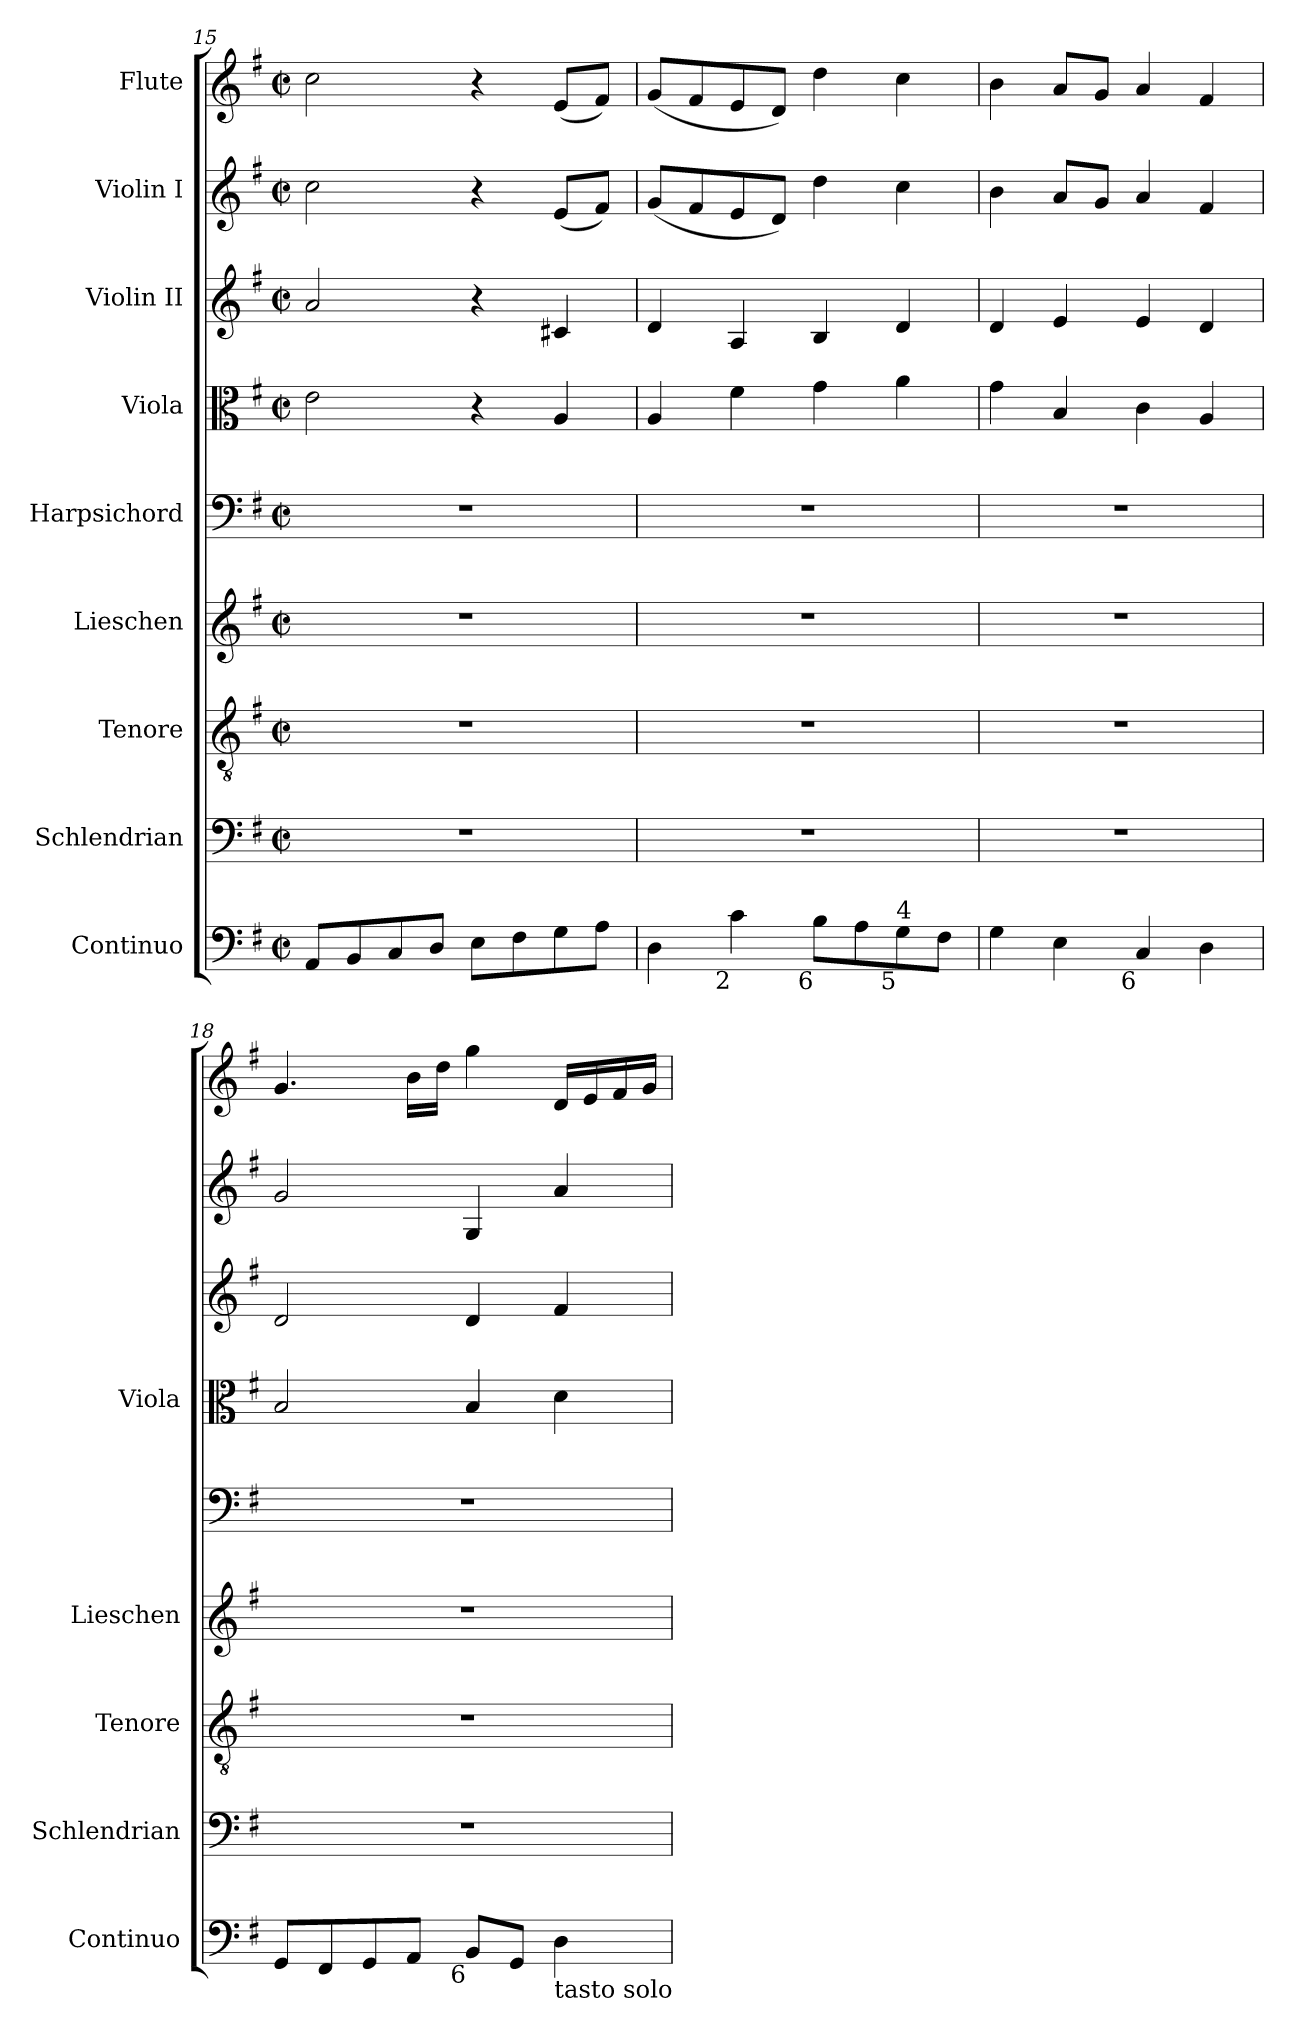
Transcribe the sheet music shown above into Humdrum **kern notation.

**kern	**kern	**kern	**kern	**kern	**kern	**kern	**kern	**kern
*part9	*part8	*part7	*part6	*part5	*part4	*part3	*part2	*part1
*staff9	*staff8	*staff7	*staff6	*staff5	*staff4	*staff3	*staff2	*staff1
*I"Continuo	*I"Schlendrian	*I"Tenore	*I"Lieschen	*I"Harpsichord	*I"Viola	*I"Violin II	*I"Violin I	*I"Flute
*I'Continuo	*I'Schlendrian	*I'Tenore	*I'Lieschen	*	*I'Viola	*	*	*
*clefF4	*clefF4	*clefGv2	*clefG2	*clefF4	*clefC3	*clefG2	*clefG2	*clefG2
*	*	*ITrd7c12	*	*	*	*	*	*
*k[f#]	*k[f#]	*k[f#]	*k[f#]	*k[f#]	*k[f#]	*k[f#]	*k[f#]	*k[f#]
*G:	*G:	*G:	*G:	*G:	*G:	*G:	*G:	*G:
*M2/2	*M2/2	*M2/2	*M2/2	*M2/2	*M2/2	*M2/2	*M2/2	*M2/2
*met(c|)	*met(c|)	*met(c|)	*met(c|)	*met(c|)	*met(c|)	*met(c|)	*met(c|)	*met(c|)
=15	=15	=15	=15	=15	=15	=15	=15	=15
8AAi/L	1r	1r	1r	1r	2ei\	2ai/	2cci\	2cci\
8BBi/	.	.	.	.	.	.	.	.
8Ci/	.	.	.	.	.	.	.	.
8Di/J	.	.	.	.	.	.	.	.
8Ei\L	.	.	.	.	4r	4r	4r	4r
8F#i\	.	.	.	.	.	.	.	.
8Gi\	.	.	.	.	4Ai/	4c#Xi/	(8ei/L	(8ei/L
8Ai\J	.	.	.	.	.	.	8f#i/J)	8f#i/J)
!!LO:LB:g=z
=16	=16	=16	=16	=16	=16	=16	=16	=16
4Di\	1r	1r	1r	1r	4Ai/	4di/	(8gi/L	(8gi/L
.	.	.	.	.	.	.	8f#i/	8f#i/
!LO:TX:b:rj:t=2	!	!	!	!	!	!	!	!
4ci\	.	.	.	.	4f#i\	4Ai/	8ei/	8ei/
.	.	.	.	.	.	.	8di/J)	8di/J)
!LO:TX:b:rj:t=6	!	!	!	!	!	!	!	!
8Bi\L	.	.	.	.	4gi\	4Bi/	4ddi\	4ddi\
8Ai\	.	.	.	.	.	.	.	.
!LO:TX:b:rj:t=5	!	!	!	!	!	!	!	!
!LO:TX:t=4	!	!	!	!	!	!	!	!
8Gi\	.	.	.	.	4ai\	4di/	4cci\	4cci\
8F#i\J	.	.	.	.	.	.	.	.
=17	=17	=17	=17	=17	=17	=17	=17	=17
4Gi\	1r	1r	1r	1r	4gi\	4di/	4bi\	4bi\
4Ei\	.	.	.	.	4Bi/	4ei/	8ai/L	8ai/L
.	.	.	.	.	.	.	8gi/J	8gi/J
!LO:TX:b:rj:t=6	!	!	!	!	!	!	!	!
4Ci/	.	.	.	.	4ci\	4ei/	4ai/	4ai/
4Di\	.	.	.	.	4Ai/	4di/	4f#i/	4f#i/
=18	=18	=18	=18	=18	=18	=18	=18	=18
8GGi/L	1r	1r	1r	1r	2Bi/	2di/	2gi/	4.gi/
8FF#i/	.	.	.	.	.	.	.	.
8GGi/	.	.	.	.	.	.	.	.
8AAi/J	.	.	.	.	.	.	.	16bi\LL
.	.	.	.	.	.	.	.	16ddi\JJ
!LO:TX:b:rj:t=6	!	!	!	!	!	!	!	!
8BBi/L	.	.	.	.	4Bi/	4di/	4Gi/	4ggi\
8GGi/J	.	.	.	.	.	.	.	.
!LO:TX:b:t=tasto solo	!	!	!	!	!	!	!	!
4Di\	.	.	.	.	4di\	4f#i/	4ai/	16di/LL
.	.	.	.	.	.	.	.	16ei/
.	.	.	.	.	.	.	.	16f#i/
.	.	.	.	.	.	.	.	16gi/JJ
=	=	=	=	=	=	=	=	=
*-	*-	*-	*-	*-	*-	*-	*-	*-
